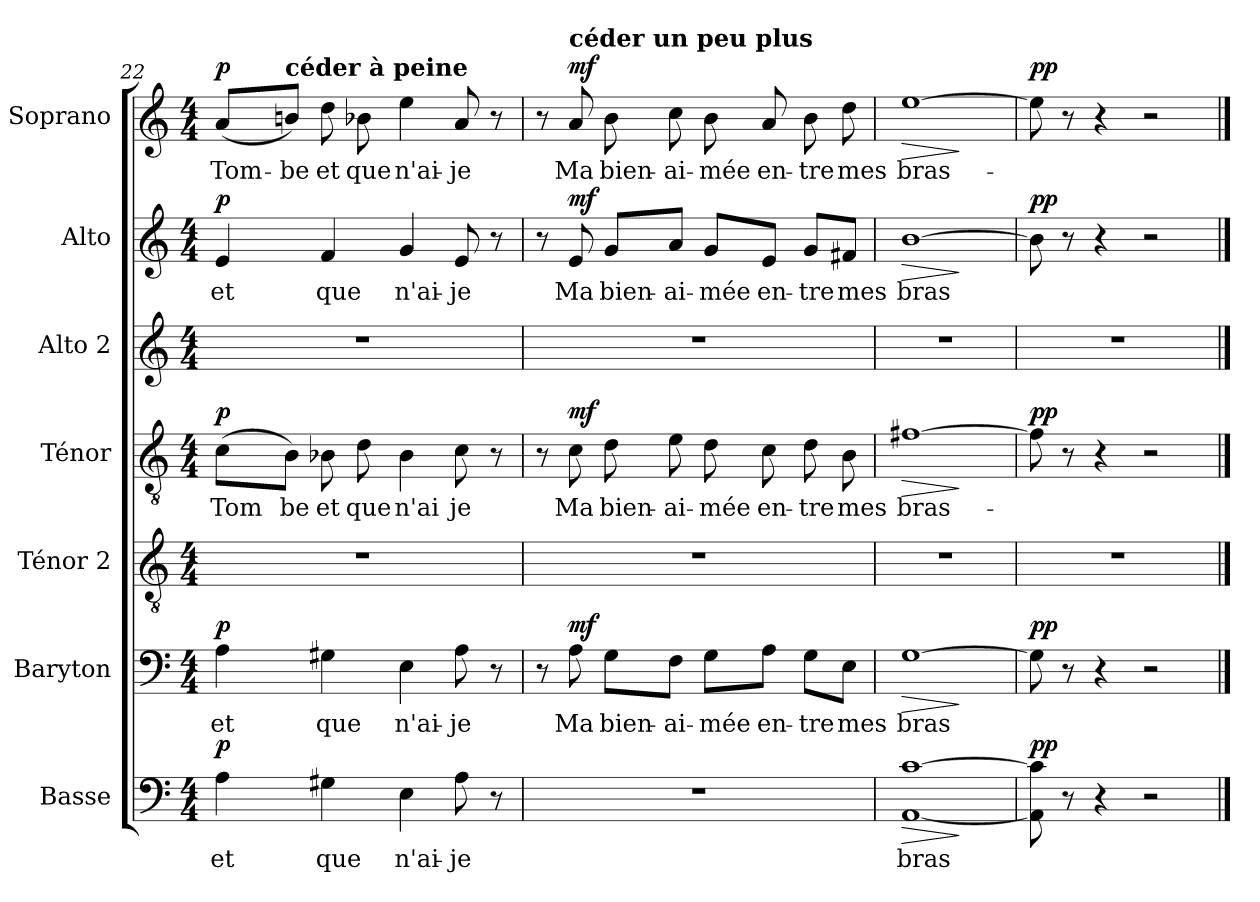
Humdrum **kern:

**kern	**text	**dynam	**kern	**text	**dynam	**kern	**kern	**text	**dynam	**kern	**kern	**text	**dynam	**kern	**text	**dynam
*part7	*part7	*part7	*part6	*part6	*part6	*part5	*part4	*part4	*part4	*part3	*part2	*part2	*part2	*part1	*part1	*part1
*staff7	*staff7	*staff7	*staff6	*staff6	*staff6	*staff5	*staff4	*staff4	*staff4	*staff3	*staff2	*staff2	*staff2	*staff1	*staff1	*staff1
*I"Basse	*	*	*I"Baryton	*	*	*I"Ténor 2	*I"Ténor	*	*	*I"Alto 2	*I"Alto	*	*	*I"Soprano	*	*
*I'B.	*	*	*I'Bar.	*	*	*I'T2	*I'T	*	*	*I'A2	*I'A	*	*	*I'S.	*	*
*clefF4	*	*	*clefF4	*	*	*clefGv2	*clefGv2	*	*	*clefG2	*clefG2	*	*	*clefG2	*	*
*k[]	*	*	*k[]	*	*	*k[]	*k[]	*	*	*k[]	*k[]	*	*	*k[]	*	*
*M4/4	*	*	*M4/4	*	*	*M4/4	*M4/4	*	*	*M4/4	*M4/4	*	*	*M4/4	*	*
=22	=22	=22	=22	=22	=22	=22	=22	=22	=22	=22	=22	=22	=22	=22	=22	=22
!	!LO:LY:b	!LO:DY:a	!	!LO:LY:b	!LO:DY:a	!	!	!LO:LY:b	!LO:DY:a	!	!	!LO:LY:b	!LO:DY:a	!	!LO:LY:b	!LO:DY:a
4A\	et	p	4A\	et	p	1r	(>8c\L	Tom	p	1r	4e/	et	p	(<8a/L	Tom-	p
!	!	!	!	!	!	!	!	!	!	!	!	!	!	!LO:TX:a:B:t=céder à peine	!	!
!	!	!	!	!	!	!	!	!LO:LY:b	!	!	!	!	!	!	!LO:LY:b	!
.	.	.	.	.	.	.	8B\J)	be	.	.	.	.	.	8bn/J)	-be	.
!	!LO:LY:b	!	!	!LO:LY:b	!	!	!	!LO:LY:b	!	!	!	!LO:LY:b	!	!	!LO:LY:b	!
4G#X\	que	.	4G#X\	que	.	.	8B-X\	et	.	.	4f/	que	.	8dd\	et	.
!	!	!	!	!	!	!	!	!LO:LY:b	!	!	!	!	!	!	!LO:LY:b	!
.	.	.	.	.	.	.	8d\	que	.	.	.	.	.	8b-X\	que	.
!	!LO:LY:b	!	!	!LO:LY:b	!	!	!	!LO:LY:b	!	!	!	!LO:LY:b	!	!	!LO:LY:b	!
4E\	n'ai-	.	4E\	n'ai-	.	.	4B-\	n'ai	.	.	4g/	n'ai-	.	4ee\	n'ai-	.
!	!LO:LY:b	!	!	!LO:LY:b	!	!	!	!LO:LY:b	!	!	!	!LO:LY:b	!	!	!LO:LY:b	!
8A\	-je	.	8A\	-je	.	.	8c\	je	.	.	8e/	-je	.	8a/	-je	.
8r	.	.	8r	.	.	.	8r	.	.	.	8r	.	.	8r	.	.
=23	=23	=23	=23	=23	=23	=23	=23	=23	=23	=23	=23	=23	=23	=23	=23	=23
1r	.	.	8r	.	.	1r	8r	.	.	1r	8r	.	.	8r	.	.
!	!	!	!	!	!	!	!	!	!	!	!	!	!	!LO:TX:B:t=céder un peu plus	!	!
!	!	!	!	!LO:LY:b	!LO:DY:a	!	!	!LO:LY:b	!LO:DY:a	!	!	!LO:LY:b	!LO:DY:a	!	!LO:LY:b	!LO:DY:a
.	.	.	8A\	Ma	mf	.	8c\	Ma	mf	.	8e/	Ma	mf	8a/	Ma	mf
!	!	!	!	!LO:LY:b	!	!	!	!LO:LY:b	!	!	!	!LO:LY:b	!	!	!LO:LY:b	!
.	.	.	8G\L	bien-	.	.	8d\	bien-	.	.	8g/L	bien-	.	8b\	bien-	.
!	!	!	!	!LO:LY:b	!	!	!	!LO:LY:b	!	!	!	!LO:LY:b	!	!	!LO:LY:b	!
.	.	.	8F\J	-ai-	.	.	8e\	-ai-	.	.	8a/J	-ai-	.	8cc\	-ai-	.
!	!	!	!	!LO:LY:b	!	!	!	!LO:LY:b	!	!	!	!LO:LY:b	!	!	!LO:LY:b	!
.	.	.	8G\L	-mée	.	.	8d\	-mée	.	.	8g/L	-mée	.	8b\	-mée	.
!	!	!	!	!LO:LY:b	!	!	!	!LO:LY:b	!	!	!	!LO:LY:b	!	!	!LO:LY:b	!
.	.	.	8A\J	en-	.	.	8c\	en-	.	.	8e/J	en-	.	8a/	en-	.
!	!	!	!	!LO:LY:b	!	!	!	!LO:LY:b	!	!	!	!LO:LY:b	!	!	!LO:LY:b	!
.	.	.	8G\L	-tre	.	.	8d\	-tre	.	.	8g/L	-tre	.	8b\	-tre	.
!	!	!	!	!LO:LY:b	!	!	!	!LO:LY:b	!	!	!	!LO:LY:b	!	!	!LO:LY:b	!
.	.	.	8E\J	mes	.	.	8B\	mes	.	.	8f#X/J	mes	.	8dd\	mes	.
=24	=24	=24	=24	=24	=24	=24	=24	=24	=24	=24	=24	=24	=24	=24	=24	=24
!	!LO:LY:b	!LO:HP:b	!	!LO:LY:b	!LO:HP:b	!	!	!LO:LY:b	!LO:HP:b	!	!	!LO:LY:b	!LO:HP:b	!	!LO:LY:b	!LO:HP:b
[1AA [1c	bras	>	[1G	bras	>	1r	[1f#X	bras-	>	1r	[1b	bras	>	[1ee	bras-	>
.	.	]	.	.	]	.	.	.	]	.	.	.	]	.	.	]
=25	=25	=25	=25	=25	=25	=25	=25	=25	=25	=25	=25	=25	=25	=25	=25	=25
!	!	!LO:DY:a	!	!	!LO:DY:a	!	!	!	!LO:DY:a	!	!	!	!LO:DY:a	!	!	!LO:DY:a
8AA\] 8c\]	.	pp	8G\]	.	pp	1r	8f#\]	.	pp	1r	8b\]	.	pp	8ee\]	.	pp
8r	.	.	8r	.	.	.	8r	.	.	.	8r	.	.	8r	.	.
4r	.	.	4r	.	.	.	4r	.	.	.	4r	.	.	4r	.	.
2r	.	.	2r	.	.	.	2r	.	.	.	2r	.	.	2r	.	.
==	==	==	==	==	==	==	==	==	==	==	==	==	==	==	==	==
*-	*-	*-	*-	*-	*-	*-	*-	*-	*-	*-	*-	*-	*-	*-	*-	*-
